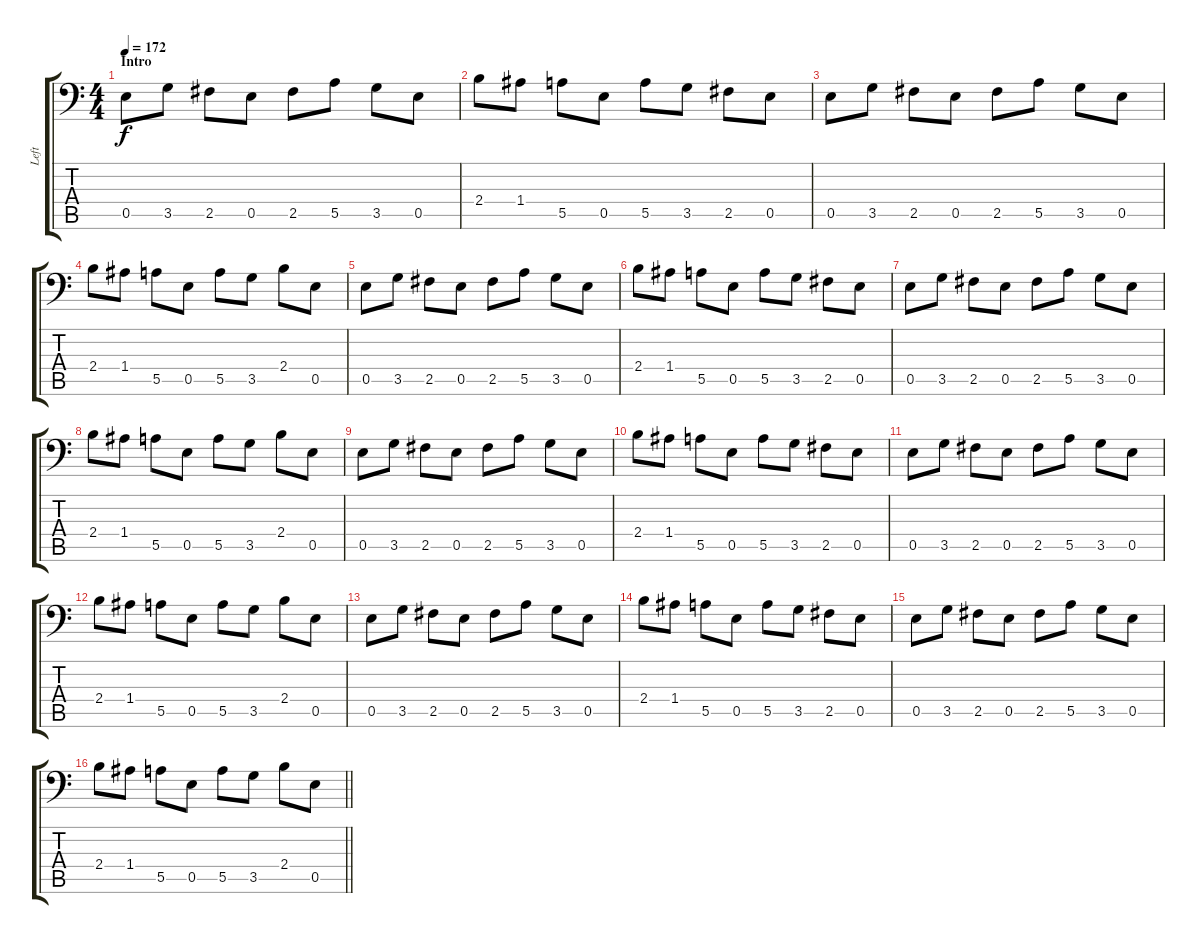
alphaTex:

\track ("Left" "Left") {instrument distortionguitar}
\staff {score tabs}
\tuning (B3 Gb3 D3 A2 E2 A1) {hide}
\ts (4 4)
\section ("" "Intro")
\tempo 172
\clef f4
\ks c
0.5.8{dy f instrument distortionguitar} 3.5.8 2.5.8 0.5.8 2.5.8 5.5.8 3.5.8 0.5.8 |
2.4.8 1.4.8 5.5.8 0.5.8 5.5.8 3.5.8 2.5.8 0.5.8 |
0.5.8 3.5.8 2.5.8 0.5.8 2.5.8 5.5.8 3.5.8 0.5.8 |
2.4.8 1.4.8 5.5.8 0.5.8 5.5.8 3.5.8 2.4.8 0.5.8 |
0.5.8 3.5.8 2.5.8 0.5.8 2.5.8 5.5.8 3.5.8 0.5.8 |
2.4.8 1.4.8 5.5.8 0.5.8 5.5.8 3.5.8 2.5.8 0.5.8 |
0.5.8 3.5.8 2.5.8 0.5.8 2.5.8 5.5.8 3.5.8 0.5.8 |
2.4.8 1.4.8 5.5.8 0.5.8 5.5.8 3.5.8 2.4.8 0.5.8 |
0.5.8 3.5.8 2.5.8 0.5.8 2.5.8 5.5.8 3.5.8 0.5.8 |
2.4.8 1.4.8 5.5.8 0.5.8 5.5.8 3.5.8 2.5.8 0.5.8 |
0.5.8 3.5.8 2.5.8 0.5.8 2.5.8 5.5.8 3.5.8 0.5.8 |
2.4.8 1.4.8 5.5.8 0.5.8 5.5.8 3.5.8 2.4.8 0.5.8 |
0.5.8 3.5.8 2.5.8 0.5.8 2.5.8 5.5.8 3.5.8 0.5.8 |
2.4.8 1.4.8 5.5.8 0.5.8 5.5.8 3.5.8 2.5.8 0.5.8 |
0.5.8 3.5.8 2.5.8 0.5.8 2.5.8 5.5.8 3.5.8 0.5.8 |
\barLineRight lightlight
2.4.8 1.4.8 5.5.8 0.5.8 5.5.8 3.5.8 2.4.8 0.5.8
